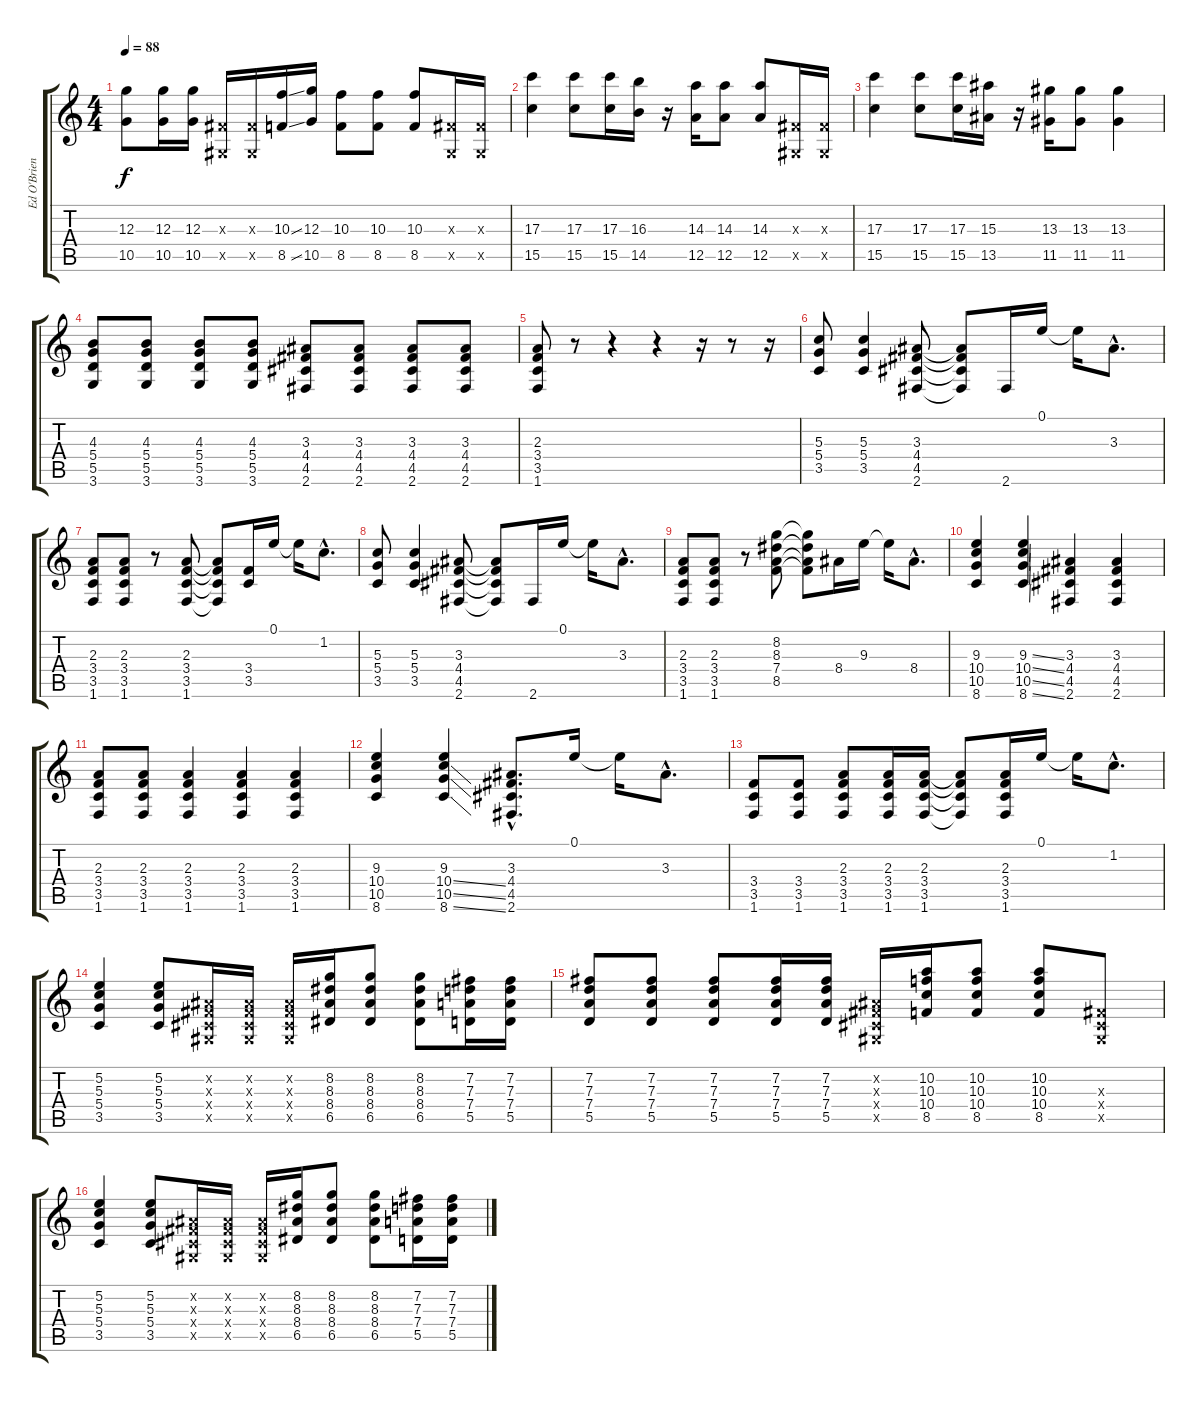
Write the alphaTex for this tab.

\track ("Ed O'Brien" "Ed O'Brien") {instrument electricguitarjazz}
\staff {score tabs}
\tuning (E4 B3 G3 D3 A2 E2) {hide}
\ts (4 4)
\tempo 88
\clef g2
\ks c
(12.3 10.5).8{dy f} (12.3 10.5).16 (12.3 10.5).16 (-1.3{x} -1.5{x}).16 (-1.3{x} -1.5{x}).16 (10.3{ss} 8.5{ss}).16 (12.3 10.5).16 (10.3 8.5).8 (10.3 8.5).8 (10.3 8.5).8 (-1.3{x} -1.5{x}).16 (-1.3{x} -1.5{x}).16 |
(17.3 15.5).4 (17.3 15.5).8 (17.3 15.5).16 (16.3 14.5).16 r.16 (14.3 12.5).16 (14.3 12.5).8 (14.3 12.5).8 (-1.3{x} -1.5{x}).16 (-1.3{x} -1.5{x}).16 |
(17.3 15.5).4 (17.3 15.5).8 (17.3 15.5).16 (15.3 13.5).16 r.16 (13.3 11.5).16 (13.3 11.5).8 (13.3 11.5).4 |
(4.3 5.4 5.5 3.6).8{instrument overdrivenguitar} (4.3 5.4 5.5 3.6).8 (4.3 5.4 5.5 3.6).8 (4.3 5.4 5.5 3.6).8 (3.3 4.4 4.5 2.6).8 (3.3 4.4 4.5 2.6).8 (3.3 4.4 4.5 2.6).8 (3.3 4.4 4.5 2.6).8 |
(2.3 3.4 3.5 1.6).8 r.8 r.4 r.4 r.16 r.8 r.16 |
(5.3 5.4 3.5).8{instrument overdrivenguitar} (5.3 5.4 3.5).4 (3.3 4.4 4.5 2.6).8 (3.3{t} 4.4{t} 4.5{t} 2.6{t}).8 2.6.16 0.1.16 0.1{t}.16 3.3{hac}.8{d} |
(2.3 3.4 3.5 1.6).8 (2.3 3.4 3.5 1.6).8 r.8 (2.3 3.4 3.5 1.6).8 (2.3{t} 3.4{t} 3.5{t} 1.6{t}).8 (3.4 3.5).16 0.1.16 0.1{t}.16 1.2{hac}.8{d} |
(5.3 5.4 3.5).8 (5.3 5.4 3.5).4 (3.3 4.4 4.5 2.6).8 (3.3{t} 4.4{t} 4.5{t} 2.6{t}).8 2.6.16 0.1.16 0.1{t}.16 3.3{hac}.8{d} |
(2.3 3.4 3.5 1.6).8 (2.3 3.4 3.5 1.6).8 r.8 (8.2 8.3 7.4 8.5).8 (8.2{t} 8.3{t} 7.4{t} 8.5{t}).8 8.4.16 9.3.16 9.3{t}.16 8.4{hac}.8{d} |
(9.3 10.4 10.5 8.6).4 (9.3{ss} 10.4{ss} 10.5{ss} 8.6{ss}).4 (3.3 4.4 4.5 2.6).4 (3.3 4.4 4.5 2.6).4 |
(2.3 3.4 3.5 1.6).8 (2.3 3.4 3.5 1.6).8 (2.3 3.4 3.5 1.6).4 (2.3 3.4 3.5 1.6).4 (2.3 3.4 3.5 1.6).4 |
(9.3 10.4 10.5 8.6).4 (9.3 10.4{ss} 10.5{ss} 8.6{ss}).4 (3.3{hac} 4.4{hac} 4.5{hac} 2.6{hac}).8{d} 0.1.16 0.1{t}.16 3.3{hac}.8{d} |
(3.4 3.5 1.6).8 (3.4 3.5 1.6).8 (2.3 3.4 3.5 1.6).8 (2.3 3.4 3.5 1.6).16 (2.3 3.4 3.5 1.6).16 (2.3{t} 3.4{t} 3.5{t} 1.6{t}).8 (2.3 3.4 3.5 1.6).16 0.1.16 0.1{t}.16 1.2{hac}.8{d} |
(5.2 5.3 5.4 3.5).4 (5.2 5.3 5.4 3.5).8 (-1.2{x} -1.3{x} -1.4{x} -1.5{x}).16 (-1.2{x} -1.3{x} -1.4{x} -1.5{x}).16 (-1.2{x} -1.3{x} -1.4{x} -1.5{x}).16 (8.2 8.3 8.4 6.5).16 (8.2 8.3 8.4 6.5).8 (8.2 8.3 8.4 6.5).8 (7.2 7.3 7.4 5.5).16 (7.2 7.3 7.4 5.5).16 |
(7.2 7.3 7.4 5.5).8 (7.2 7.3 7.4 5.5).8 (7.2 7.3 7.4 5.5).8 (7.2 7.3 7.4 5.5).16 (7.2 7.3 7.4 5.5).16 (-1.2{x} -1.3{x} -1.4{x} -1.5{x}).16 (10.2 10.3 10.4 8.5).16 (10.2 10.3 10.4 8.5).8 (10.2 10.3 10.4 8.5).8 (-1.3{x} -1.4{x} -1.5{x}).8 |
(5.2 5.3 5.4 3.5).4 (5.2 5.3 5.4 3.5).8 (-1.2{x} -1.3{x} -1.4{x} -1.5{x}).16 (-1.2{x} -1.3{x} -1.4{x} -1.5{x}).16 (-1.2{x} -1.3{x} -1.4{x} -1.5{x}).16 (8.2 8.3 8.4 6.5).16 (8.2 8.3 8.4 6.5).8 (8.2 8.3 8.4 6.5).8 (7.2 7.3 7.4 5.5).16 (7.2 7.3 7.4 5.5).16
